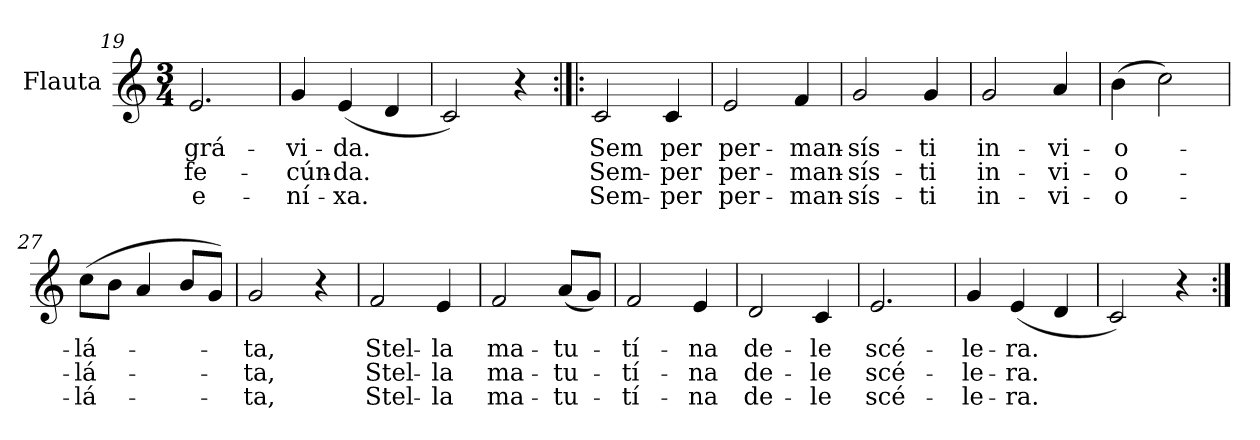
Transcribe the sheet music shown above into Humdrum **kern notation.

**kern	**text	**text	**text
*part1	*part1	*part1	*part1
*staff1	*staff1	*staff1	*staff1
*I"Flauta	*	*	*
*I'Fl.	*	*	*
*clefG2	*	*	*
*k[]	*	*	*
*C:	*	*	*
*M3/4	*	*	*
=19	=19	=19	=19
!	!LO:LY:b:color=#000000	!LO:LY:b:color=#000000	!LO:LY:b:color=#000000
2.ei/	grá-	fe-	e-
=20	=20	=20	=20
!	!LO:LY:b:color=#000000	!LO:LY:b:color=#000000	!LO:LY:b:color=#000000
4gi/	-vi-	-cún-	-ní-
!	!LO:LY:b:color=#000000	!LO:LY:b:color=#000000	!LO:LY:b:color=#000000
(4ei/	-da.	-da.	-xa.
4di/	.	.	.
=21	=21	=21	=21
2ci/)	.	.	.
4r	.	.	.
!!LO:LB:g=z
=22:|!|:	=22:|!|:	=22:|!|:	=22:|!|:
!	!LO:LY:b:color=#000000	!LO:LY:b:color=#000000	!LO:LY:b:color=#000000
2ci/	Sem	Sem-	Sem-
!	!LO:LY:b:color=#000000	!LO:LY:b:color=#000000	!LO:LY:b:color=#000000
4ci/	per	-per	-per
=23	=23	=23	=23
!	!LO:LY:b:color=#000000	!LO:LY:b:color=#000000	!LO:LY:b:color=#000000
2ei/	per-	per-	per-
!	!LO:LY:b:color=#000000	!LO:LY:b:color=#000000	!LO:LY:b:color=#000000
4fi/	-man-	-man-	-man-
=24	=24	=24	=24
!	!LO:LY:b:color=#000000	!LO:LY:b:color=#000000	!LO:LY:b:color=#000000
2gi/	-sís-	-sís-	-sís-
!	!LO:LY:b:color=#000000	!LO:LY:b:color=#000000	!LO:LY:b:color=#000000
4gi/	-ti	-ti	-ti
=25	=25	=25	=25
!	!LO:LY:b:color=#000000	!LO:LY:b:color=#000000	!LO:LY:b:color=#000000
2gi/	in-	in-	in-
!	!LO:LY:b:color=#000000	!LO:LY:b:color=#000000	!LO:LY:b:color=#000000
4ai/	-vi-	-vi-	-vi-
=26	=26	=26	=26
!	!LO:LY:b:color=#000000	!LO:LY:b:color=#000000	!LO:LY:b:color=#000000
(4bi\	-o-	-o-	-o-
2cci\)	.	.	.
=27	=27	=27	=27
!	!LO:LY:b:color=#000000	!LO:LY:b:color=#000000	!LO:LY:b:color=#000000
(8cci\L	-lá-	-lá-	-lá-
8bi\J	.	.	.
4ai/	.	.	.
8bi/L	.	.	.
8gi/J)	.	.	.
=28	=28	=28	=28
!	!LO:LY:b:color=#000000	!LO:LY:b:color=#000000	!LO:LY:b:color=#000000
2gi/	-ta,	-ta,	-ta,
4r	.	.	.
!!LO:LB:g=z
=29	=29	=29	=29
!	!LO:LY:b:color=#000000	!LO:LY:b:color=#000000	!LO:LY:b:color=#000000
2fi/	Stel-	Stel-	Stel-
!	!LO:LY:b:color=#000000	!LO:LY:b:color=#000000	!LO:LY:b:color=#000000
4ei/	-la	-la	-la
=30	=30	=30	=30
!	!LO:LY:b:color=#000000	!LO:LY:b:color=#000000	!LO:LY:b:color=#000000
2fi/	ma-	ma-	ma-
!	!LO:LY:b:color=#000000	!LO:LY:b:color=#000000	!LO:LY:b:color=#000000
(8ai/L	-tu-	-tu-	-tu-
8gi/J)	.	.	.
=31	=31	=31	=31
!	!LO:LY:b:color=#000000	!LO:LY:b:color=#000000	!LO:LY:b:color=#000000
2fi/	-tí-	-tí-	-tí-
!	!LO:LY:b:color=#000000	!LO:LY:b:color=#000000	!LO:LY:b:color=#000000
4ei/	-na	-na	-na
=32	=32	=32	=32
!	!LO:LY:b:color=#000000	!LO:LY:b:color=#000000	!LO:LY:b:color=#000000
2di/	de-	de-	de-
!	!LO:LY:b:color=#000000	!LO:LY:b:color=#000000	!LO:LY:b:color=#000000
4ci/	-le	-le	-le
=33	=33	=33	=33
!	!LO:LY:b:color=#000000	!LO:LY:b:color=#000000	!LO:LY:b:color=#000000
2.ei/	scé-	scé-	scé-
=34	=34	=34	=34
!	!LO:LY:b:color=#000000	!LO:LY:b:color=#000000	!LO:LY:b:color=#000000
4gi/	-le-	-le-	-le-
!	!LO:LY:b:color=#000000	!LO:LY:b:color=#000000	!LO:LY:b:color=#000000
(4ei/	-ra.	-ra.	-ra.
4di/	.	.	.
=35	=35	=35	=35
2ci/)	.	.	.
4r	.	.	.
=:|!	=:|!	=:|!	=:|!
*-	*-	*-	*-
